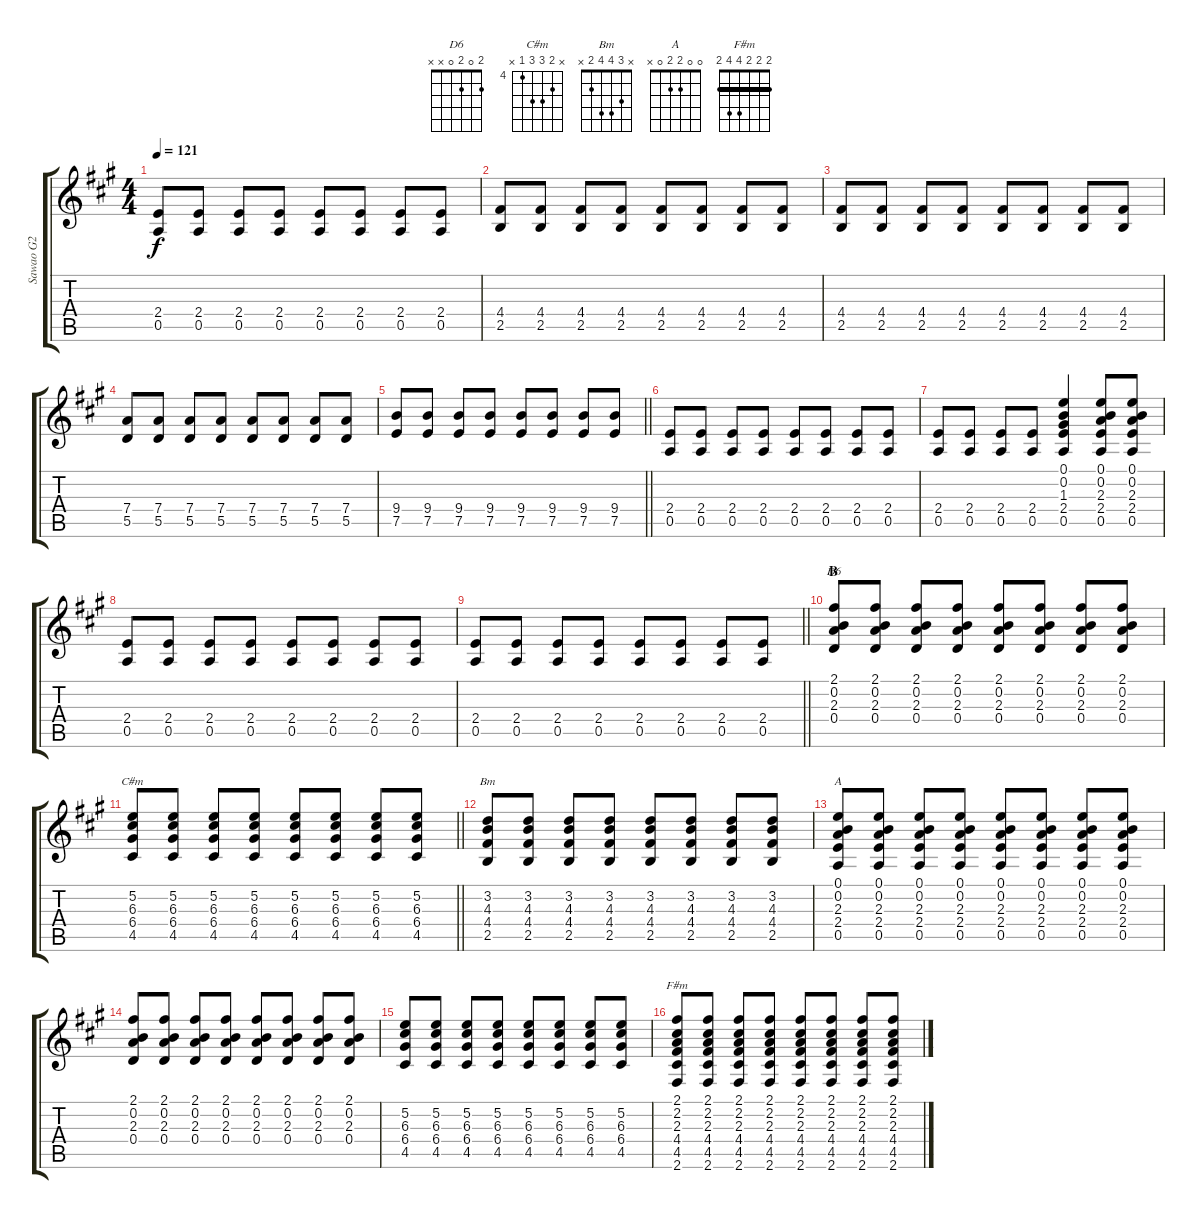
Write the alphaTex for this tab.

\track ("Sawao G2" "Sawao G2") {instrument overdrivenguitar}
\staff {score tabs}
\tuning (E4 B3 G3 D3 A2 E2) {hide}
\chord ("D6" 2 0 2 0 x x)
\chord ("C#m" x 5 6 6 4 x) {firstfret 4}
\chord ("Bm" x 3 4 4 2 x)
\chord ("A" 0 0 2 2 0 x)
\chord ("F#m" 2 2 2 4 4 2) {barre 2}
\ts (4 4)
\tempo 121
\clef g2
\ks a
(2.4 0.5).8{dy f} (2.4 0.5).8 (2.4 0.5).8 (2.4 0.5).8 (2.4 0.5).8 (2.4 0.5).8 (2.4 0.5).8 (2.4 0.5).8 |
(4.4 2.5).8 (4.4 2.5).8 (4.4 2.5).8 (4.4 2.5).8 (4.4 2.5).8 (4.4 2.5).8 (4.4 2.5).8 (4.4 2.5).8 |
(4.4 2.5).8 (4.4 2.5).8 (4.4 2.5).8 (4.4 2.5).8 (4.4 2.5).8 (4.4 2.5).8 (4.4 2.5).8 (4.4 2.5).8 |
(7.4 5.5).8 (7.4 5.5).8 (7.4 5.5).8 (7.4 5.5).8 (7.4 5.5).8 (7.4 5.5).8 (7.4 5.5).8 (7.4 5.5).8 |
\barLineRight lightlight
(9.4 7.5).8 (9.4 7.5).8 (9.4 7.5).8 (9.4 7.5).8 (9.4 7.5).8 (9.4 7.5).8 (9.4 7.5).8 (9.4 7.5).8 |
\section ("" "")
(2.4 0.5).8 (2.4 0.5).8 (2.4 0.5).8 (2.4 0.5).8 (2.4 0.5).8 (2.4 0.5).8 (2.4 0.5).8 (2.4 0.5).8 |
(2.4 0.5).8 (2.4 0.5).8 (2.4 0.5).8 (2.4 0.5).8 (0.1 0.2 1.3 2.4 0.5).4 (0.1 0.2 2.3 2.4 0.5).8 (0.1 0.2 2.3 2.4 0.5).8 |
(2.4 0.5).8 (2.4 0.5).8 (2.4 0.5).8 (2.4 0.5).8 (2.4 0.5).8 (2.4 0.5).8 (2.4 0.5).8 (2.4 0.5).8 |
\barLineRight lightlight
(2.4 0.5).8 (2.4 0.5).8 (2.4 0.5).8 (2.4 0.5).8 (2.4 0.5).8 (2.4 0.5).8 (2.4 0.5).8 (2.4 0.5).8 |
\section ("" "B")
(2.1 0.2 2.3 0.4).8{ch "D6"} (2.1 0.2 2.3 0.4).8 (2.1 0.2 2.3 0.4).8 (2.1 0.2 2.3 0.4).8 (2.1 0.2 2.3 0.4).8 (2.1 0.2 2.3 0.4).8 (2.1 0.2 2.3 0.4).8 (2.1 0.2 2.3 0.4).8 |
\barLineRight lightlight
(5.2 6.3 6.4 4.5).8{ch "C#m"} (5.2 6.3 6.4 4.5).8 (5.2 6.3 6.4 4.5).8 (5.2 6.3 6.4 4.5).8 (5.2 6.3 6.4 4.5).8 (5.2 6.3 6.4 4.5).8 (5.2 6.3 6.4 4.5).8 (5.2 6.3 6.4 4.5).8 |
\section ("" "")
(3.2 4.3 4.4 2.5).8{ch "Bm"} (3.2 4.3 4.4 2.5).8 (3.2 4.3 4.4 2.5).8 (3.2 4.3 4.4 2.5).8 (3.2 4.3 4.4 2.5).8 (3.2 4.3 4.4 2.5).8 (3.2 4.3 4.4 2.5).8 (3.2 4.3 4.4 2.5).8 |
(0.1 0.2 2.3 2.4 0.5).8{ch "A"} (0.1 0.2 2.3 2.4 0.5).8 (0.1 0.2 2.3 2.4 0.5).8 (0.1 0.2 2.3 2.4 0.5).8 (0.1 0.2 2.3 2.4 0.5).8 (0.1 0.2 2.3 2.4 0.5).8 (0.1 0.2 2.3 2.4 0.5).8 (0.1 0.2 2.3 2.4 0.5).8 |
(2.1 0.2 2.3 0.4).8 (2.1 0.2 2.3 0.4).8 (2.1 0.2 2.3 0.4).8 (2.1 0.2 2.3 0.4).8 (2.1 0.2 2.3 0.4).8 (2.1 0.2 2.3 0.4).8 (2.1 0.2 2.3 0.4).8 (2.1 0.2 2.3 0.4).8 |
(5.2 6.3 6.4 4.5).8 (5.2 6.3 6.4 4.5).8 (5.2 6.3 6.4 4.5).8 (5.2 6.3 6.4 4.5).8 (5.2 6.3 6.4 4.5).8 (5.2 6.3 6.4 4.5).8 (5.2 6.3 6.4 4.5).8 (5.2 6.3 6.4 4.5).8 |
(2.1 2.2 2.3 4.4 4.5 2.6).8{ch "F#m"} (2.1 2.2 2.3 4.4 4.5 2.6).8 (2.1 2.2 2.3 4.4 4.5 2.6).8 (2.1 2.2 2.3 4.4 4.5 2.6).8 (2.1 2.2 2.3 4.4 4.5 2.6).8 (2.1 2.2 2.3 4.4 4.5 2.6).8 (2.1 2.2 2.3 4.4 4.5 2.6).8 (2.1 2.2 2.3 4.4 4.5 2.6).8
